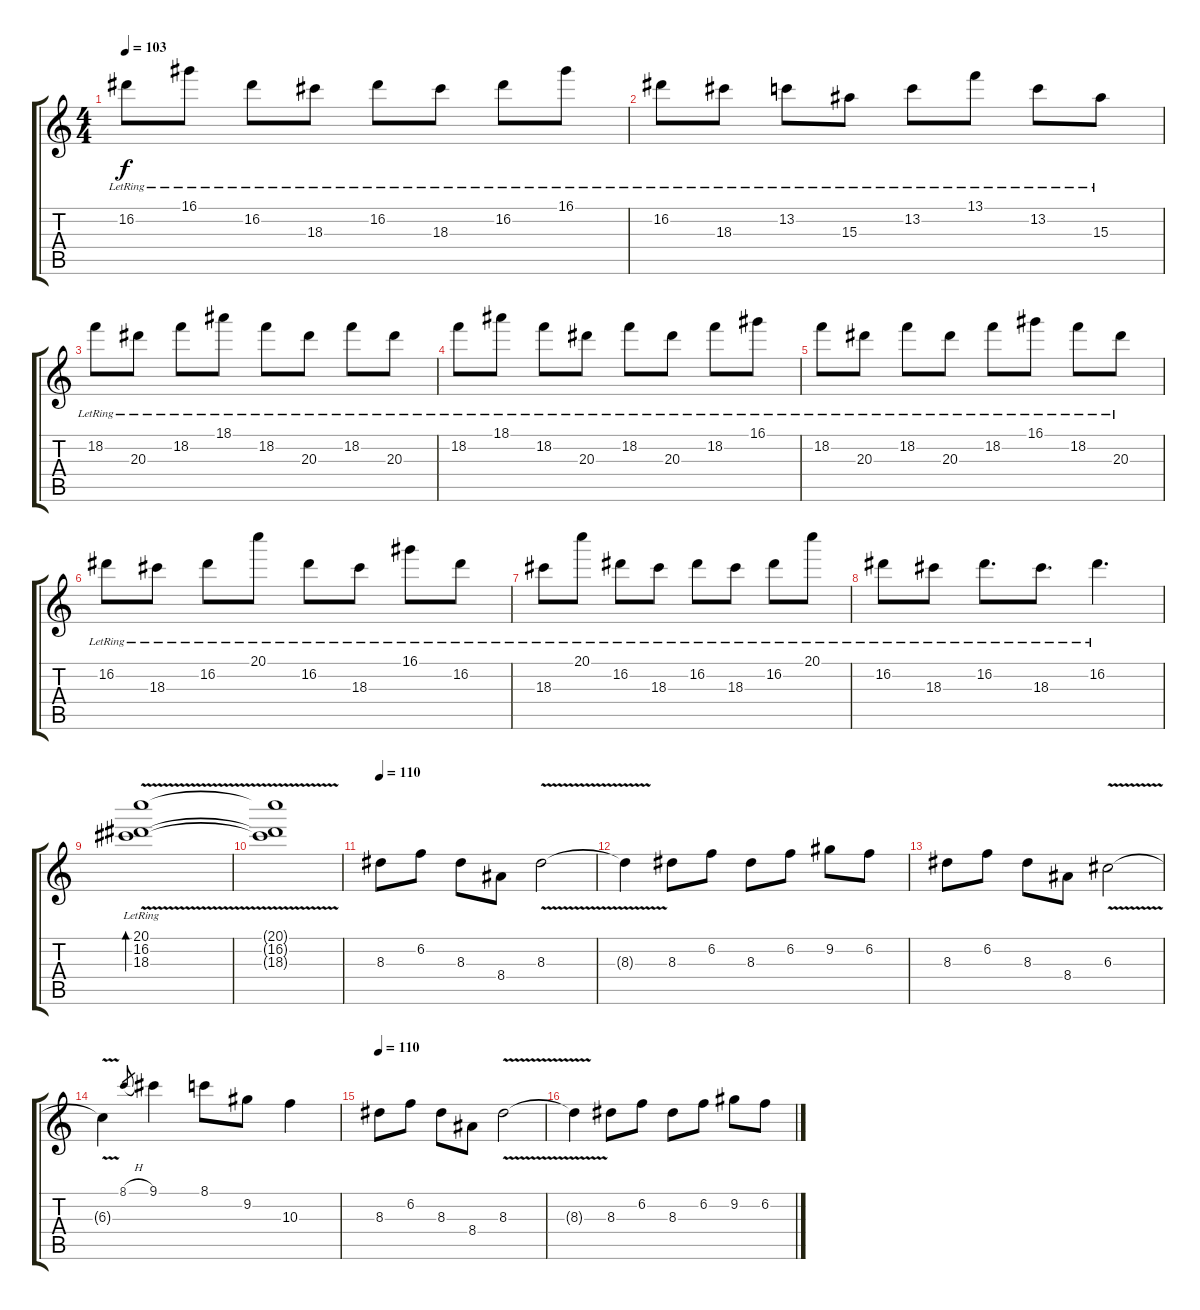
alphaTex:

\track "" {instrument acousticguitarnylon}
\staff {score tabs}
\tuning (E4 B3 G3 D3 A2 E2) {hide}
\ts (4 4)
\tempo 103
\clef g2
\ks c
16.2{lr}.8{dy f} 16.1{lr}.8 16.2{lr}.8 18.3{lr}.8 16.2{lr}.8 18.3{lr}.8 16.2{lr}.8 16.1{lr}.8 |
16.2{lr}.8 18.3{lr}.8 13.2{lr}.8 15.3{lr}.8 13.2{lr}.8 13.1{lr}.8 13.2{lr}.8 15.3{lr}.8 |
18.2{lr}.8 20.3{lr}.8 18.2{lr}.8 18.1{lr}.8 18.2{lr}.8 20.3{lr}.8 18.2{lr}.8 20.3{lr}.8 |
18.2{lr}.8 18.1{lr}.8 18.2{lr}.8 20.3{lr}.8 18.2{lr}.8 20.3{lr}.8 18.2{lr}.8 16.1{lr}.8 |
18.2{lr}.8 20.3{lr}.8 18.2{lr}.8 20.3{lr}.8 18.2{lr}.8 16.1{lr}.8 18.2{lr}.8 20.3{lr}.8 |
16.2{lr}.8 18.3{lr}.8 16.2{lr}.8 20.1{lr}.8 16.2{lr}.8 18.3{lr}.8 16.1{lr}.8 16.2{lr}.8 |
18.3{lr}.8 20.1{lr}.8 16.2{lr}.8 18.3{lr}.8 16.2{lr}.8 18.3{lr}.8 16.2{lr}.8 20.1{lr}.8 |
16.2{lr}.8 18.3{lr}.8 16.2{lr}.8{d} 18.3{lr}.8{d} 16.2{lr}.4{d} |
(20.1{v} 16.2{lr} 18.3).1{bd 480} |
(20.1{t} 16.2{t} 18.3{t}).1 |
\tempo 110
8.3.8 6.2.8 8.3.8 8.4.8 8.3{v}.2 |
8.3{t}.4 8.3.8 6.2.8 8.3.8 6.2.8 9.2.8 6.2.8 |
8.3.8 6.2.8 8.3.8 8.4.8 6.3{v}.2 |
6.3{t}.4 8.1{h}.8{gr} 9.1.4 8.1.8 9.2.8 10.3.4 |
\tempo 110
8.3.8 6.2.8 8.3.8 8.4.8 8.3{v}.2 |
8.3{t}.4 8.3.8 6.2.8 8.3.8 6.2.8 9.2.8 6.2.8
